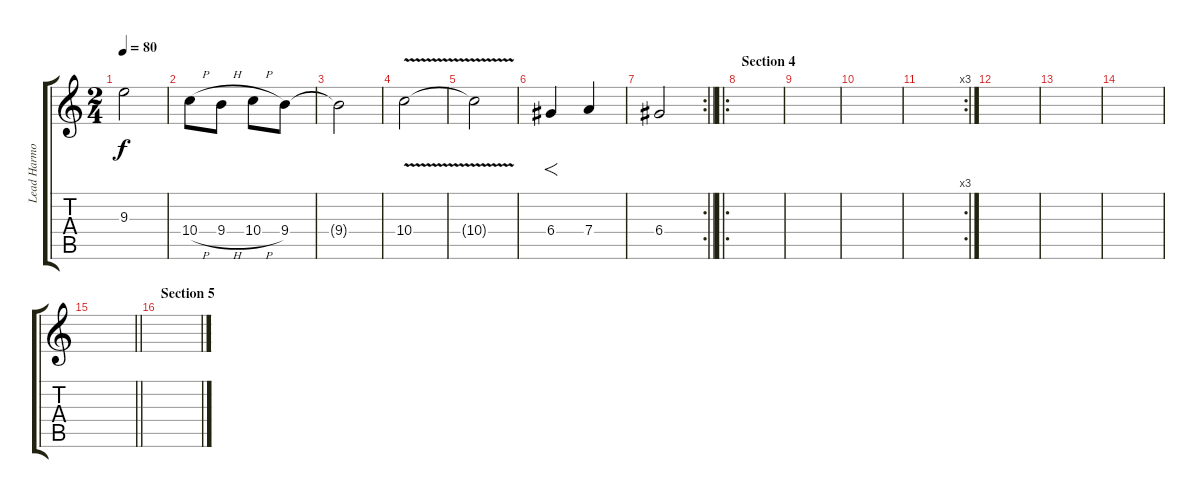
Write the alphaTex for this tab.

\track ("Lead Harmony" "Lead Harmo") {instrument electricguitarjazz}
\staff {score tabs}
\tuning (E4 B3 G3 D3 A2 E2) {hide}
\ts (2 4)
\tempo 80
\clef g2
\ks c
9.3{t}.2{dy f} |
10.4{h}.8 9.4{h}.8 10.4{h}.8 9.4.8 |
9.4{t}.2 |
10.4{v}.2 |
10.4{t}.2 |
6.4.4{f} 7.4.4 |
\rc 2
\barLineRight lightlight
6.4.2 |
\ro
\section ("" "Section 4")
|
|
|
\rc 3
|
|
|
|
\barLineRight lightlight
|
\section ("" "Section 5")
